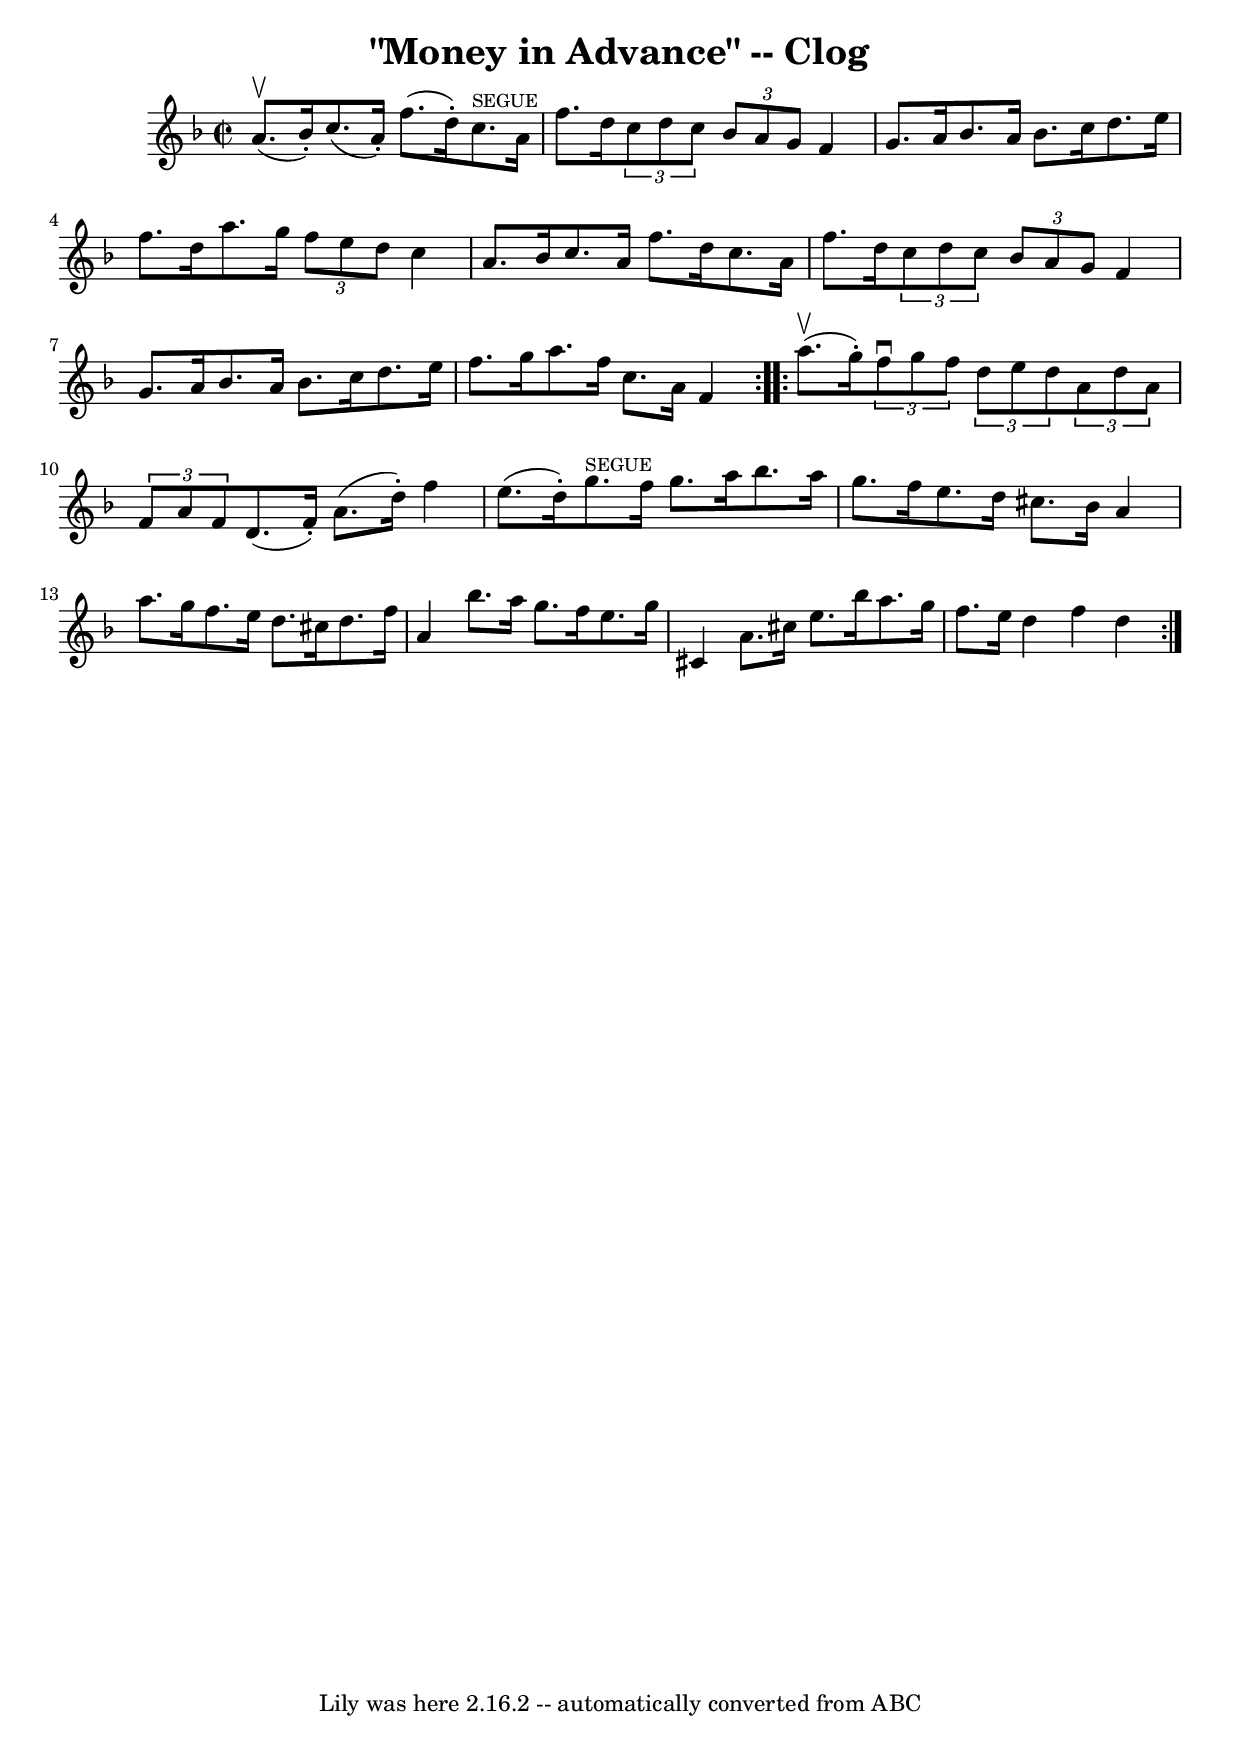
\version "2.16.2"
\include "Mammoth.ily"
\header {
	%% book = "Ryan's Mammoth Collection"
	crossRefNumber = "1"
	footnotes = "\\\\154 918"
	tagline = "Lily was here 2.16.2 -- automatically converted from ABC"
	title = "\"Money in Advance\" -- Clog"
}
voicedefault =  {


\repeat volta 2 {
\override Staff.TimeSignature #'style = #'C
 \time 2/2 
\key f \major a'8.^\upbow(bes'16 -.) |
 c''8. (
a'16 -.) f''8. (d''16 -.) c''8.^\segue a'16 f''8. d''16  
  |
   \times 2/3 { c''8 d''8 c''8  }   \times 2/3 { bes'8    
a'8 g'8  } f'4 g'8. a'16    |
 bes'8. a'16 bes'8.    
c''16 d''8. e''16 f''8. d''16    |
 a''8. g''16  
\times 2/3 { f''8 e''8 d''8  } c''4 a'8. bes'16    |
     
c''8. a'16 f''8. d''16 c''8. a'16 f''8. d''16    |
  
 \times 2/3 { c''8 d''8 c''8  } \times 2/3 { bes'8 a'8 g'8  }   
f'4 g'8. a'16    |
 bes'8. a'16 bes'8. c''16 d''8.    
e''16 f''8. g''16    |
 a''8. f''16 c''8. a'16 f'4  
}     \repeat volta 2 { a''8.^\upbow(g''16 -.) |
     
\times 2/3 { f''8^\downbow g''8 f''8  } \times 2/3 { d''8 e''8    
d''8  }   \times 2/3 { a'8 d''8 a'8  } \times 2/3 { f'8 a'8 f'8 
 }   |
 d'8. (f'16 -.) a'8. (d''16 -.) f''4 e''8. (
d''16 -.)   |
 g''8.^\segue f''16 g''8. a''16    
bes''8. a''16 g''8. f''16    |
 e''8. d''16 cis''8.    
bes'16 a'4 a''8. g''16    |
 f''8. e''16 d''8.    
cis''16 d''8. f''16 a'4    |
 bes''8. a''16 g''8.    
f''16 e''8. g''16 cis'4    |
 a'8. cis''16 e''8.    
bes''16 a''8. g''16 f''8. e''16    |
 d''4 f''4    
d''4  }   
}

\score{
    <<

	\context Staff="default"
	{
	    \voicedefault 
	}

    >>
	\layout {
	}
	\midi {}
}
